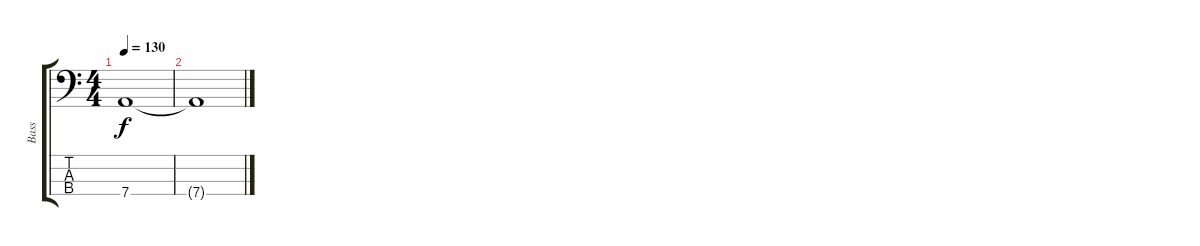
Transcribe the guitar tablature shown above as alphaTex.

\track ("Bass" "Bass") {instrument electricbassfinger}
\staff {score tabs}
\tuning (F2 C2 G1 D1) {hide}
\ts (4 4)
\tempo 130
\clef f4
\ks c
7.4{t}.1{dy f} |
7.4{t}.1
